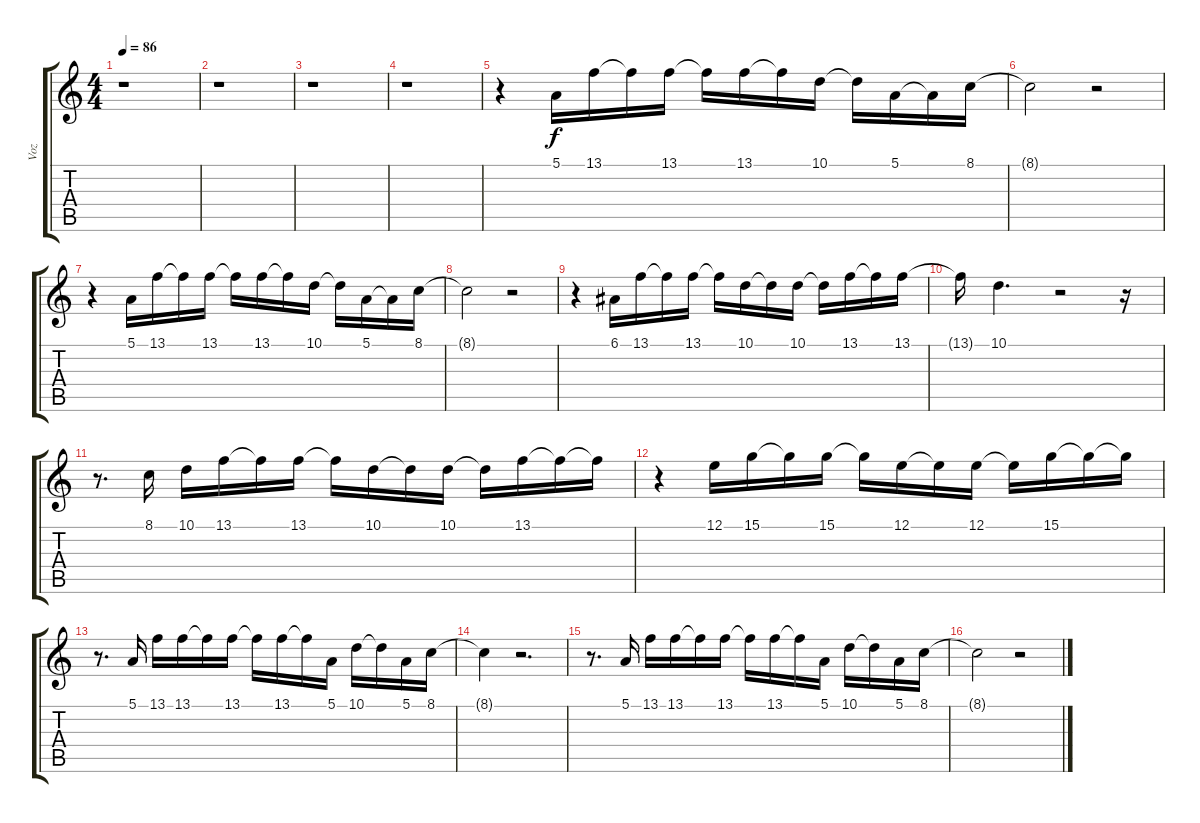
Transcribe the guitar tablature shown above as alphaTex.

\track ("Voz" "Voz") {instrument flute}
\staff {score tabs}
\tuning (E4 B3 G3 D3 A2 E2) {hide}
\ts (4 4)
\tempo 86
\clef g2
\ks c
r.1{dy f} |
r.1 |
r.1 |
r.1 |
r.4 5.1.16 13.1.16 13.1{t}.16 13.1.16 13.1{t}.16 13.1.16 13.1{t}.16 10.1.16 10.1{t}.16 5.1.16 5.1{t}.16 8.1.16 |
8.1{t}.2 r.2 |
r.4 5.1.16 13.1.16 13.1{t}.16 13.1.16 13.1{t}.16 13.1.16 13.1{t}.16 10.1.16 10.1{t}.16 5.1.16 5.1{t}.16 8.1.16 |
8.1{t}.2 r.2 |
r.4 6.1.16 13.1.16 13.1{t}.16 13.1.16 13.1{t}.16 10.1.16 10.1{t}.16 10.1.16 10.1{t}.16 13.1.16 13.1{t}.16 13.1.16 |
13.1{t}.16 10.1.4{d} r.2 r.16 |
r.8{d} 8.1.16 10.1.16 13.1.16 13.1{t}.16 13.1.16 13.1{t}.16 10.1.16 10.1{t}.16 10.1.16 10.1{t}.16 13.1.16 13.1{t}.16 13.1{t}.16 |
r.4 12.1.16 15.1.16 15.1{t}.16 15.1.16 15.1{t}.16 12.1.16 12.1{t}.16 12.1.16 12.1{t}.16 15.1.16 15.1{t}.16 15.1{t}.16 |
r.8{d} 5.1.16 13.1.16 13.1.16 13.1{t}.16 13.1.16 13.1{t}.16 13.1.16 13.1{t}.16 5.1.16 10.1.16 10.1{t}.16 5.1.16 8.1.16 |
8.1{t}.4 r.2{d} |
r.8{d} 5.1.16 13.1.16 13.1.16 13.1{t}.16 13.1.16 13.1{t}.16 13.1.16 13.1{t}.16 5.1.16 10.1.16 10.1{t}.16 5.1.16 8.1.16 |
8.1{t}.2 r.2
